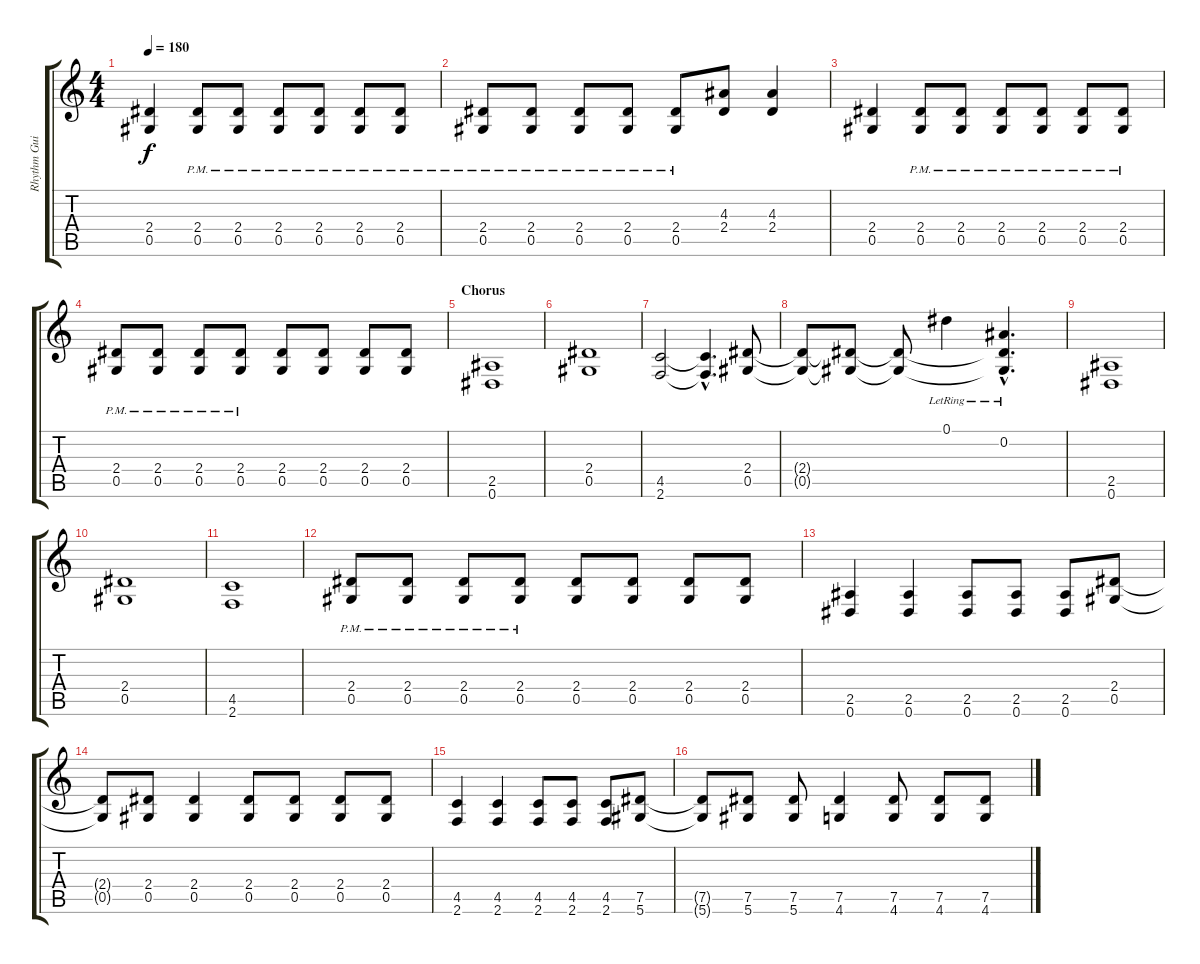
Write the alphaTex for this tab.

\track ("Rhythm Guitar" "Rhythm Gui") {instrument overdrivenguitar}
\staff {score tabs}
\tuning (Eb4 Bb3 Gb3 Db3 Ab2 Eb2) {hide}
\ts (4 4)
\tempo 180
\clef g2
\ks c
(2.4 0.5).4{dy f} (2.4{pm} 0.5{pm}).8 (2.4{pm} 0.5{pm}).8 (2.4{pm} 0.5{pm}).8 (2.4{pm} 0.5{pm}).8 (2.4{pm} 0.5{pm}).8 (2.4{pm} 0.5{pm}).8 |
(2.4{pm} 0.5{pm}).8 (2.4{pm} 0.5{pm}).8 (2.4{pm} 0.5{pm}).8 (2.4{pm} 0.5{pm}).8 (2.4{pm} 0.5{pm}).8 (4.3 2.4).8 (4.3 2.4).4 |
(2.4 0.5).4 (2.4{pm} 0.5{pm}).8 (2.4{pm} 0.5{pm}).8 (2.4{pm} 0.5{pm}).8 (2.4{pm} 0.5{pm}).8 (2.4{pm} 0.5{pm}).8 (2.4{pm} 0.5{pm}).8 |
(2.4{pm} 0.5{pm}).8 (2.4{pm} 0.5{pm}).8 (2.4{pm} 0.5{pm}).8 (2.4{pm} 0.5{pm}).8 (2.4 0.5).8 (2.4 0.5).8 (2.4 0.5).8 (2.4 0.5).8 |
\section ("" "Chorus")
(2.5 0.6).1 |
(2.4 0.5).1 |
(4.5 2.6).2 (4.5{hac t} 2.6{hac t}).4{d} (2.4 0.5).8 |
(2.4{t} 0.5{t}).8 (2.4{t} 0.5{t}).8 (2.4{t} 0.5{t}).8 0.1{lr}.4 (0.2{hac lr} 2.4{hac t} 0.5{hac t}).4{d} |
(2.5 0.6).1 |
(2.4 0.5).1 |
(4.5 2.6).1 |
(2.4{pm} 0.5{pm}).8 (2.4{pm} 0.5{pm}).8 (2.4{pm} 0.5{pm}).8 (2.4{pm} 0.5{pm}).8 (2.4 0.5).8 (2.4 0.5).8 (2.4 0.5).8 (2.4 0.5).8 |
(2.5 0.6).4 (2.5 0.6).4 (2.5 0.6).8 (2.5 0.6).8 (2.5 0.6).8 (2.4 0.5).8 |
(2.4{t} 0.5{t}).8 (2.4 0.5).8 (2.4 0.5).4 (2.4 0.5).8 (2.4 0.5).8 (2.4 0.5).8 (2.4 0.5).8 |
(4.5 2.6).4 (4.5 2.6).4 (4.5 2.6).8 (4.5 2.6).8 (4.5 2.6).8 (7.5 5.6).8 |
(7.5{t} 5.6{t}).8 (7.5 5.6).8 (7.5 5.6).8 (7.5 4.6).4 (7.5 4.6).8 (7.5 4.6).8 (7.5 4.6).8
